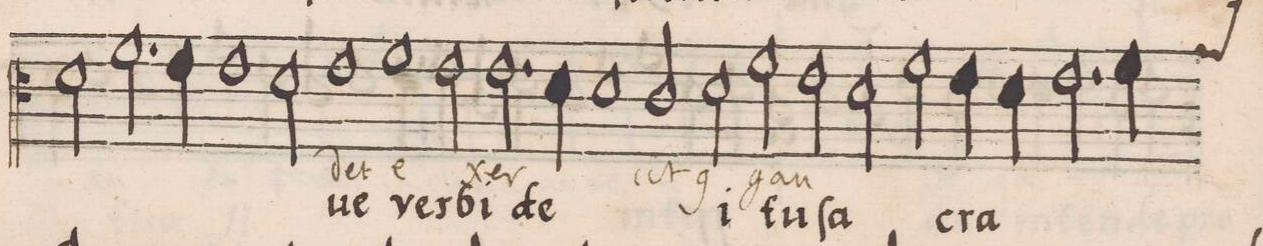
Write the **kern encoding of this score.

**kern	**text	**text
*I"CANTVS	*	*
*clefC3	*	*
*k[]	*	*
2d\	.	.
2.f\	.	.
4e\	.	.
1e\	.	.
=43-	=43-	=43-
2d\	.	.
1e	-ue	-det
=44-	=44-	=44-
1f	ver-	e-
2e\	-bi	.
2.e\	de-	-xer-
=45-	=45-	=45-
4d\	.	.
1d	.	.
2c/	.	-ci-
=46-	=46-	=46-
2d\	-i	-t(us)
2f\	tu	gau-
2e\	ſa-	.
2d\	.	.
=47-	=47-	=47-
2f\	.	.
4e\	-cra-	.
4d\	.	.
2.e\	.	.
*custos:g	*	*
4f\	.	.
=48-	=48-	=48-
*-	*-	*-
